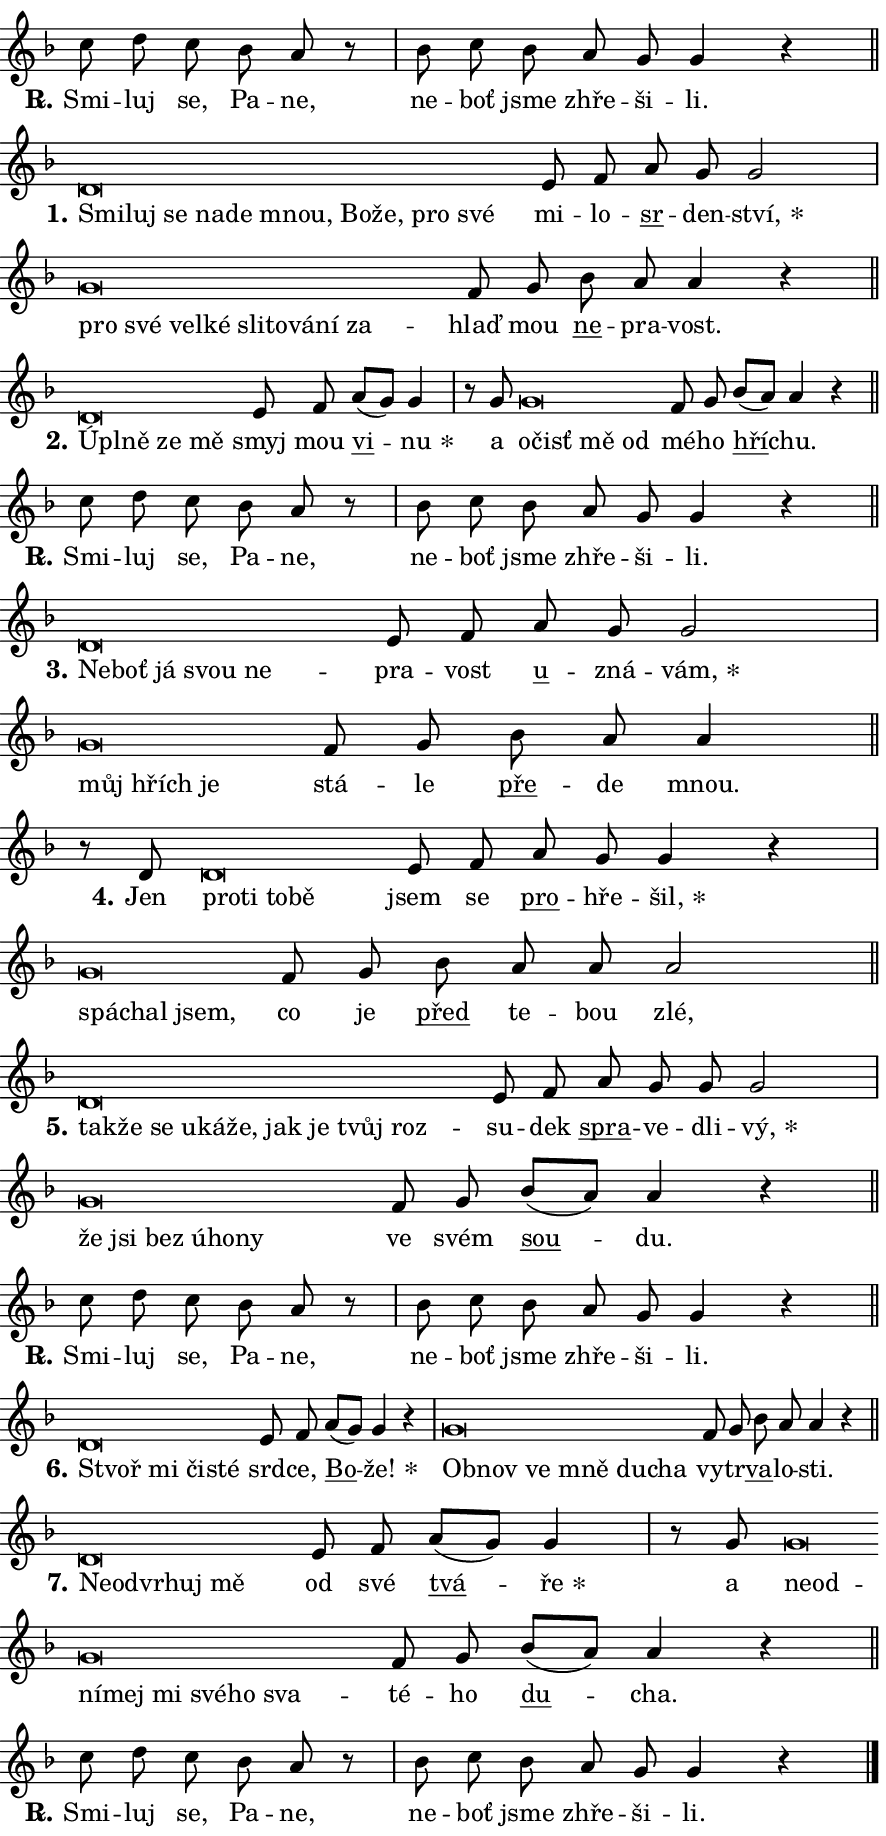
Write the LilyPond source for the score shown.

\version "2.24.0"
\header { tagline = "" }
\paper {
  indent = 0\cm
  top-margin = 0\cm
  right-margin = 0.13\cm % to fit lyric hyphens
  bottom-margin = 0\cm
  left-margin = 0\cm
  paper-width = 15\cm
  page-breaking = #ly:one-page-breaking
  system-system-spacing.basic-distance = #11
  score-system-spacing.basic-distance = #11
  ragged-last = ##f
}


%% Author: Thomas Morley
%% https://lists.gnu.org/archive/html/lilypond-user/2020-05/msg00002.html
#(define (line-position grob)
"Returns position of @var[grob} in current system:
   @code{'start}, if at first time-step
   @code{'end}, if at last time-step
   @code{'middle} otherwise
"
  (let* ((col (ly:item-get-column grob))
         (ln (ly:grob-object col 'left-neighbor))
         (rn (ly:grob-object col 'right-neighbor))
         (col-to-check-left (if (ly:grob? ln) ln col))
         (col-to-check-right (if (ly:grob? rn) rn col))
         (break-dir-left
           (and
             (ly:grob-property col-to-check-left 'non-musical #f)
             (ly:item-break-dir col-to-check-left)))
         (break-dir-right
           (and
             (ly:grob-property col-to-check-right 'non-musical #f)
             (ly:item-break-dir col-to-check-right))))
        (cond ((eqv? 1 break-dir-left) 'start)
              ((eqv? -1 break-dir-right) 'end)
              (else 'middle))))

#(define (tranparent-at-line-position vctor)
  (lambda (grob)
  "Relying on @code{line-position} select the relevant enry from @var{vctor}.
Used to determine transparency,"
    (case (line-position grob)
      ((end) (not (vector-ref vctor 0)))
      ((middle) (not (vector-ref vctor 1)))
      ((start) (not (vector-ref vctor 2))))))

noteHeadBreakVisibility =
#(define-music-function (break-visibility)(vector?)
"Makes @code{NoteHead}s transparent relying on @var{break-visibility}"
#{
  \override NoteHead.transparent =
    #(tranparent-at-line-position break-visibility)
#})

#(define delete-ledgers-for-transparent-note-heads
  (lambda (grob)
    "Reads whether a @code{NoteHead} is transparent.
If so this @code{NoteHead} is removed from @code{'note-heads} from
@var{grob}, which is supposed to be @code{LedgerLineSpanner}.
As a result ledgers are not printed for this @code{NoteHead}"
    (let* ((nhds-array (ly:grob-object grob 'note-heads))
           (nhds-list
             (if (ly:grob-array? nhds-array)
                 (ly:grob-array->list nhds-array)
                 '()))
           ;; Relies on the transparent-property being done before
           ;; Staff.LedgerLineSpanner.after-line-breaking is executed.
           ;; This is fragile ...
           (to-keep
             (remove
               (lambda (nhd)
                 (ly:grob-property nhd 'transparent #f))
               nhds-list)))
      ;; TODO find a better method to iterate over grob-arrays, similiar
      ;; to filter/remove etc for lists
      ;; For now rebuilt from scratch
      (set! (ly:grob-object grob 'note-heads)  '())
      (for-each
        (lambda (nhd)
          (ly:pointer-group-interface::add-grob grob 'note-heads nhd))
        to-keep))))

squashNotes = {
  \override NoteHead.X-extent = #'(-0.2 . 0.2)
  \override NoteHead.Y-extent = #'(-0.75 . 0)
  \override NoteHead.stencil =
    #(lambda (grob)
       (let ((pos (ly:grob-property grob 'staff-position)))
         (begin
           (if (< pos -7) (display "ERROR: Lower brevis then expected\n") (display ""))
           (if (<= pos -6) ly:text-interface::print ly:note-head::print))))
}
unSquashNotes = {
  \revert NoteHead.X-extent
  \revert NoteHead.Y-extent
  \revert NoteHead.stencil
}

hideNotes = \noteHeadBreakVisibility #begin-of-line-visible
unHideNotes = \noteHeadBreakVisibility #all-visible

% work-around for resetting accidentals
% https://lilypond.org/doc/v2.23/Documentation/notation/displaying-rhythms#unmetered-music
cadenzaMeasure = {
  \cadenzaOff
  \partial 1024 s1024
  \cadenzaOn
}

#(define-markup-command (accent layout props text) (markup?)
  "Underline accented syllable"
  (interpret-markup layout props
    #{\markup \override #'(offset . 4.3) \underline { #text }#}))

responsum = \markup \concat {
  "R" \hspace #-1.05 \path #0.1 #'((moveto 0 0.07) (lineto 0.9 0.8)) \hspace #0.05 "."
}

spaceSize = #0.6828661417322834 % exact space size for TeX Gyre Schola

\layout {
  \context {
    \Staff
    \remove "Time_signature_engraver"
    \override LedgerLineSpanner.after-line-breaking = #delete-ledgers-for-transparent-note-heads
  }
  \context {
    \Lyrics {
      \override LyricSpace.minimum-distance = \spaceSize
      \override LyricText.font-name = #"TeX Gyre Schola"
      \override LyricText.font-size = 1
      \override StanzaNumber.font-name = #"TeX Gyre Schola Bold"
      \override StanzaNumber.font-size = 1
    }
  }
  \context {
    \Score 
    \override NoteHead.text =
      #(lambda (grob) 
        (let ((pos (ly:grob-property grob 'staff-position)))
          #{\markup {
            \combine
              \halign #-0.55 \raise #(if (= pos -6) 0 0.5) \override #'(thickness . 2) \draw-line #'(3.2 . 0)
              \musicglyph "noteheads.sM1"
          }#}))
  }
}

% magnetic-lyrics.ily
%
%   written by
%     Jean Abou Samra <jean@abou-samra.fr>
%     Werner Lemberg <wl@gnu.org>
%
%   adapted by
%     Jiri Hon <jiri.hon@gmail.com>
%
% Version 2022-Apr-15

% https://www.mail-archive.com/lilypond-user@gnu.org/msg149350.html

#(define (Left_hyphen_pointer_engraver context)
   "Collect syllable-hyphen-syllable occurrences in lyrics and store
them in properties.  This engraver only looks to the left.  For
example, if the lyrics input is @code{foo -- bar}, it does the
following.

@itemize @bullet
@item
Set the @code{text} property of the @code{LyricHyphen} grob between
@q{foo} and @q{bar} to @code{foo}.

@item
Set the @code{left-hyphen} property of the @code{LyricText} grob with
text @q{foo} to the @code{LyricHyphen} grob between @q{foo} and
@q{bar}.
@end itemize

Use this auxiliary engraver in combination with the
@code{lyric-@/text::@/apply-@/magnetic-@/offset!} hook."
   (let ((hyphen #f)
         (text #f))
     (make-engraver
      (acknowledgers
       ((lyric-syllable-interface engraver grob source-engraver)
        (set! text grob)))
      (end-acknowledgers
       ((lyric-hyphen-interface engraver grob source-engraver)
        ;(when (not (grob::has-interface grob 'lyric-space-interface))
          (set! hyphen grob)));)
      ((stop-translation-timestep engraver)
       (when (and text hyphen)
         (ly:grob-set-object! text 'left-hyphen hyphen))
       (set! text #f)
       (set! hyphen #f)))))

#(define (lyric-text::apply-magnetic-offset! grob)
   "If the space between two syllables is less than the value in
property @code{LyricText@/.details@/.squash-threshold}, move the right
syllable to the left so that it gets concatenated with the left
syllable.

Use this function as a hook for
@code{LyricText@/.after-@/line-@/breaking} if the
@code{Left_@/hyphen_@/pointer_@/engraver} is active."
   (let ((hyphen (ly:grob-object grob 'left-hyphen #f)))
     (when hyphen
       (let ((left-text (ly:spanner-bound hyphen LEFT)))
         (when (grob::has-interface left-text 'lyric-syllable-interface)
           (let* ((common (ly:grob-common-refpoint grob left-text X))
                  (this-x-ext (ly:grob-extent grob common X))
                  (left-x-ext
                   (begin
                     ;; Trigger magnetism for left-text.
                     (ly:grob-property left-text 'after-line-breaking)
                     (ly:grob-extent left-text common X)))
                  ;; `delta` is the gap width between two syllables.
                  (delta (- (interval-start this-x-ext)
                            (interval-end left-x-ext)))
                  (details (ly:grob-property grob 'details))
                  (threshold (assoc-get 'squash-threshold details 0.2)))
             (when (< delta threshold)
               (let* (;; We have to manipulate the input text so that
                      ;; ligatures crossing syllable boundaries are not
                      ;; disabled.  For languages based on the Latin
                      ;; script this is essentially a beautification.
                      ;; However, for non-Western scripts it can be a
                      ;; necessity.
                      (lt (ly:grob-property left-text 'text))
                      (rt (ly:grob-property grob 'text))
                      (is-space (grob::has-interface hyphen 'lyric-space-interface))
                      (space (if is-space " " ""))
                      (extra-delta (if is-space spaceSize 0))
                      ;; Append new syllable.
                      (ltrt-space (if (and (string? lt) (string? rt))
                                (string-append lt space rt)
                                (make-concat-markup (list lt space rt))))
                      ;; Right-align `ltrt` to the right side.
                      (ltrt-space-markup (grob-interpret-markup
                               grob
                               (make-translate-markup
                                (cons (interval-length this-x-ext) 0)
                                (make-right-align-markup ltrt-space)))))
                 (begin
                   ;; Don't print `left-text`.
                   (ly:grob-set-property! left-text 'stencil #f)
                   ;; Set text and stencil (which holds all collected
                   ;; syllables so far) and shift it to the left.
                   (ly:grob-set-property! grob 'text ltrt-space)
                   (ly:grob-set-property! grob 'stencil ltrt-space-markup)
                   (ly:grob-translate-axis! grob (- (- delta extra-delta)) X))))))))))


#(define (lyric-hyphen::displace-bounds-first grob)
   ;; Make very sure this callback isn't triggered too early.
   (let ((left (ly:spanner-bound grob LEFT))
         (right (ly:spanner-bound grob RIGHT)))
     (ly:grob-property left 'after-line-breaking)
     (ly:grob-property right 'after-line-breaking)
     (ly:lyric-hyphen::print grob)))

squashThreshold = #0.4

\layout {
  \context {
    \Lyrics
    \consists #Left_hyphen_pointer_engraver
    \override LyricText.after-line-breaking =
      #lyric-text::apply-magnetic-offset!
    \override LyricHyphen.stencil = #lyric-hyphen::displace-bounds-first
    \override LyricText.details.squash-threshold = \squashThreshold
    \override LyricHyphen.minimum-distance = 0
    \override LyricHyphen.minimum-length = \squashThreshold
  }
}

squashText = \override LyricText.details.squash-threshold = 9999
unSquashText = \override LyricText.details.squash-threshold = \squashThreshold

leftText = \override LyricText.self-alignment-X = #LEFT
unLeftText = \revert LyricText.self-alignment-X

starOffset = #(lambda (grob) 
                (let ((x_offset (ly:self-alignment-interface::aligned-on-x-parent grob)))
                  (if (= x_offset 0) 0 (+ x_offset 1.2))))

star = #(define-music-function (syllable)(string?)
"Append star separator at the end of a syllable"
#{
  \once \override LyricText.X-offset = #starOffset
  \lyricmode { \markup {
    #syllable
    \override #'((font-name . "TeX Gyre Schola Bold")) \hspace #0.2 \lower #0.65 \larger "*"
  } }
#})

starAccent = #(define-music-function (syllable)(string?)
"Append star separator at the end of a syllable and make accent"
#{
  \once \override LyricText.X-offset = #starOffset
  \lyricmode { \markup {
    \accent #syllable
    \override #'((font-name . "TeX Gyre Schola Bold")) \hspace #0.2 \lower #0.65 \larger "*"
  } }
#})

breath = #(define-music-function (syllable)(string?)
"Append breathing indicator at the end of a syllable"
#{
  \lyricmode { \markup { #syllable "+" } }
#})

optionalBreath = #(define-music-function (syllable)(string?)
"Append optional breathing indicator at the end of a syllable"
#{
  \lyricmode { \markup { #syllable "(+)" } }
#})


\score {
    <<
        \new Voice = "melody" { \cadenzaOn \key f \major \relative { c''8 d c bes a r \cadenzaMeasure \bar "|" bes c bes \bar "" a g g4 r \cadenzaMeasure \bar "||" \break } }
        \new Lyrics \lyricsto "melody" { \lyricmode { \set stanza = \responsum
Smi -- luj se, Pa -- ne, ne -- boť jsme zhře -- ši -- li. } }
    >>
    \layout {}
}

\score {
    <<
        \new Voice = "melody" { \cadenzaOn \key f \major \relative { \squashNotes d'\breve*1/16 \hideNotes \breve*1/16 \bar "" \breve*1/16 \bar "" \breve*1/16 \bar "" \breve*1/16 \bar "" \breve*1/16 \bar "" \breve*1/16 \bar "" \breve*1/16 \bar "" \breve*1/16 \breve*1/16 \bar "" \unHideNotes \unSquashNotes e8 f \bar "" a g g2 \cadenzaMeasure \bar "|" \squashNotes g\breve*1/16 \hideNotes \breve*1/16 \bar "" \breve*1/16 \bar "" \breve*1/16 \bar "" \breve*1/16 \bar "" \breve*1/16 \bar "" \breve*1/16 \bar "" \breve*1/16 \breve*1/16 \bar "" \unHideNotes \unSquashNotes f8 g \bar "" bes a a4 r \cadenzaMeasure \bar "||" \break } }
        \new Lyrics \lyricsto "melody" { \lyricmode { \set stanza = "1."
\leftText Smi -- \squashText luj se na -- de mnou, Bo -- že, pro své \unLeftText \unSquashText mi -- lo -- \markup \accent sr -- den -- \star ství, \leftText pro \squashText své vel -- ké sli -- to -- vá -- ní za -- \unLeftText \unSquashText hlaď mou \markup \accent ne -- pra -- vost. } }
    >>
    \layout {}
}

\score {
    <<
        \new Voice = "melody" { \cadenzaOn \key f \major \relative { \squashNotes d'\breve*1/16 \hideNotes \breve*1/16 \bar "" \breve*1/16 \breve*1/16 \bar "" \unHideNotes \unSquashNotes e8 f \bar "" a[( g)] g4 \cadenzaMeasure \bar "|" r8 g8 \squashNotes g\breve*1/16 \hideNotes \breve*1/16 \bar "" \breve*1/16 \breve*1/16 \bar "" \unHideNotes \unSquashNotes f8 g \bar "" bes[( a)] a4 r \cadenzaMeasure \bar "||" \break } }
        \new Lyrics \lyricsto "melody" { \lyricmode { \set stanza = "2."
\leftText Úpl -- \squashText ně ze mě \unLeftText \unSquashText smyj mou \markup \accent vi -- \star nu a \leftText o -- \squashText čisť mě od \unLeftText \unSquashText mé -- ho \markup \accent hří -- chu. } }
    >>
    \layout {}
}

\score {
    <<
        \new Voice = "melody" { \cadenzaOn \key f \major \relative { c''8 d c bes a r \cadenzaMeasure \bar "|" bes c bes \bar "" a g g4 r \cadenzaMeasure \bar "||" \break } }
        \new Lyrics \lyricsto "melody" { \lyricmode { \set stanza = \responsum
Smi -- luj se, Pa -- ne, ne -- boť jsme zhře -- ši -- li. } }
    >>
    \layout {}
}

\score {
    <<
        \new Voice = "melody" { \cadenzaOn \key f \major \relative { \squashNotes d'\breve*1/16 \hideNotes \breve*1/16 \bar "" \breve*1/16 \bar "" \breve*1/16 \breve*1/16 \bar "" \unHideNotes \unSquashNotes e8 f \bar "" a g g2 \cadenzaMeasure \bar "|" \squashNotes g\breve*1/16 \hideNotes \breve*1/16 \breve*1/16 \bar "" \unHideNotes \unSquashNotes f8 g \bar "" bes a a4 \cadenzaMeasure \bar "||" \break } }
        \new Lyrics \lyricsto "melody" { \lyricmode { \set stanza = "3."
\leftText Ne -- \squashText boť já svou ne -- \unLeftText \unSquashText pra -- vost \markup \accent u -- zná -- \star vám, \leftText můj \squashText hřích je \unLeftText \unSquashText stá -- le \markup \accent pře -- de mnou. } }
    >>
    \layout {}
}

\score {
    <<
        \new Voice = "melody" { \cadenzaOn \key f \major \relative { r8 d'8 \squashNotes d\breve*1/16 \hideNotes \breve*1/16 \bar "" \breve*1/16 \breve*1/16 \bar "" \unHideNotes \unSquashNotes e8 f \bar "" a g g4 r \cadenzaMeasure \bar "|" \squashNotes g\breve*1/16 \hideNotes \breve*1/16 \breve*1/16 \bar "" \unHideNotes \unSquashNotes f8 g \bar "" bes a a a2 \cadenzaMeasure \bar "||" \break } }
        \new Lyrics \lyricsto "melody" { \lyricmode { \set stanza = "4."
Jen \leftText pro -- \squashText ti to -- bě \unLeftText \unSquashText jsem se \markup \accent pro -- hře -- \star šil, \leftText spá -- \squashText chal jsem, \unLeftText \unSquashText co je \markup \accent před te -- bou zlé, } }
    >>
    \layout {}
}

\score {
    <<
        \new Voice = "melody" { \cadenzaOn \key f \major \relative { \squashNotes d'\breve*1/16 \hideNotes \breve*1/16 \bar "" \breve*1/16 \bar "" \breve*1/16 \bar "" \breve*1/16 \bar "" \breve*1/16 \bar "" \breve*1/16 \bar "" \breve*1/16 \bar "" \breve*1/16 \breve*1/16 \bar "" \unHideNotes \unSquashNotes e8 f \bar "" a g g g2 \cadenzaMeasure \bar "|" \squashNotes g\breve*1/16 \hideNotes \breve*1/16 \bar "" \breve*1/16 \bar "" \breve*1/16 \bar "" \breve*1/16 \breve*1/16 \bar "" \unHideNotes \unSquashNotes f8 g \bar "" bes[( a)] a4 r \cadenzaMeasure \bar "||" \break } }
        \new Lyrics \lyricsto "melody" { \lyricmode { \set stanza = "5."
\leftText tak -- \squashText že se u -- ká -- že, jak je tvůj roz -- \unLeftText \unSquashText su -- dek \markup \accent spra -- ve -- dli -- \star vý, \leftText že \squashText jsi bez ú -- ho -- ny \unLeftText \unSquashText ve svém \markup \accent sou -- du. } }
    >>
    \layout {}
}

\score {
    <<
        \new Voice = "melody" { \cadenzaOn \key f \major \relative { c''8 d c bes a r \cadenzaMeasure \bar "|" bes c bes \bar "" a g g4 r \cadenzaMeasure \bar "||" \break } }
        \new Lyrics \lyricsto "melody" { \lyricmode { \set stanza = \responsum
Smi -- luj se, Pa -- ne, ne -- boť jsme zhře -- ši -- li. } }
    >>
    \layout {}
}

\score {
    <<
        \new Voice = "melody" { \cadenzaOn \key f \major \relative { \squashNotes d'\breve*1/16 \hideNotes \breve*1/16 \bar "" \breve*1/16 \breve*1/16 \bar "" \unHideNotes \unSquashNotes e8 f \bar "" a[( g)] g4 r \cadenzaMeasure \bar "|" \squashNotes g\breve*1/16 \hideNotes \breve*1/16 \bar "" \breve*1/16 \bar "" \breve*1/16 \bar "" \breve*1/16 \breve*1/16 \bar "" \unHideNotes \unSquashNotes f8 g \bar "" bes a a4 r \cadenzaMeasure \bar "||" \break } }
        \new Lyrics \lyricsto "melody" { \lyricmode { \set stanza = "6."
\leftText Stvoř \squashText mi či -- sté \unLeftText \unSquashText srd -- ce, \markup \accent Bo -- \star že! \leftText Ob -- \squashText nov ve mně du -- cha \unLeftText \unSquashText vy -- tr -- \markup \accent va -- lo -- sti. } }
    >>
    \layout {}
}

\score {
    <<
        \new Voice = "melody" { \cadenzaOn \key f \major \relative { \squashNotes d'\breve*1/16 \hideNotes \breve*1/16 \bar "" \breve*1/16 \bar "" \breve*1/16 \breve*1/16 \bar "" \unHideNotes \unSquashNotes e8 f \bar "" a[( g)] g4 \cadenzaMeasure \bar "|" r8 g8 \squashNotes g\breve*1/16 \hideNotes \breve*1/16 \bar "" \breve*1/16 \bar "" \breve*1/16 \bar "" \breve*1/16 \bar "" \breve*1/16 \bar "" \breve*1/16 \breve*1/16 \bar "" \unHideNotes \unSquashNotes f8 g \bar "" bes[( a)] a4 r \cadenzaMeasure \bar "||" \break } }
        \new Lyrics \lyricsto "melody" { \lyricmode { \set stanza = "7."
\leftText Ne -- \squashText od -- vr -- huj mě \unLeftText \unSquashText od své \markup \accent tvá -- \star ře a \leftText ne -- \squashText od -- ní -- mej mi své -- ho sva -- \unLeftText \unSquashText té -- ho \markup \accent du -- cha. } }
    >>
    \layout {}
}

\score {
    <<
        \new Voice = "melody" { \cadenzaOn \key f \major \relative { c''8 d c bes a r \cadenzaMeasure \bar "|" bes c bes \bar "" a g g4 r \cadenzaMeasure \bar "||" \break } \bar "|." }
        \new Lyrics \lyricsto "melody" { \lyricmode { \set stanza = \responsum
Smi -- luj se, Pa -- ne, ne -- boť jsme zhře -- ši -- li. } }
    >>
    \layout {}
}
